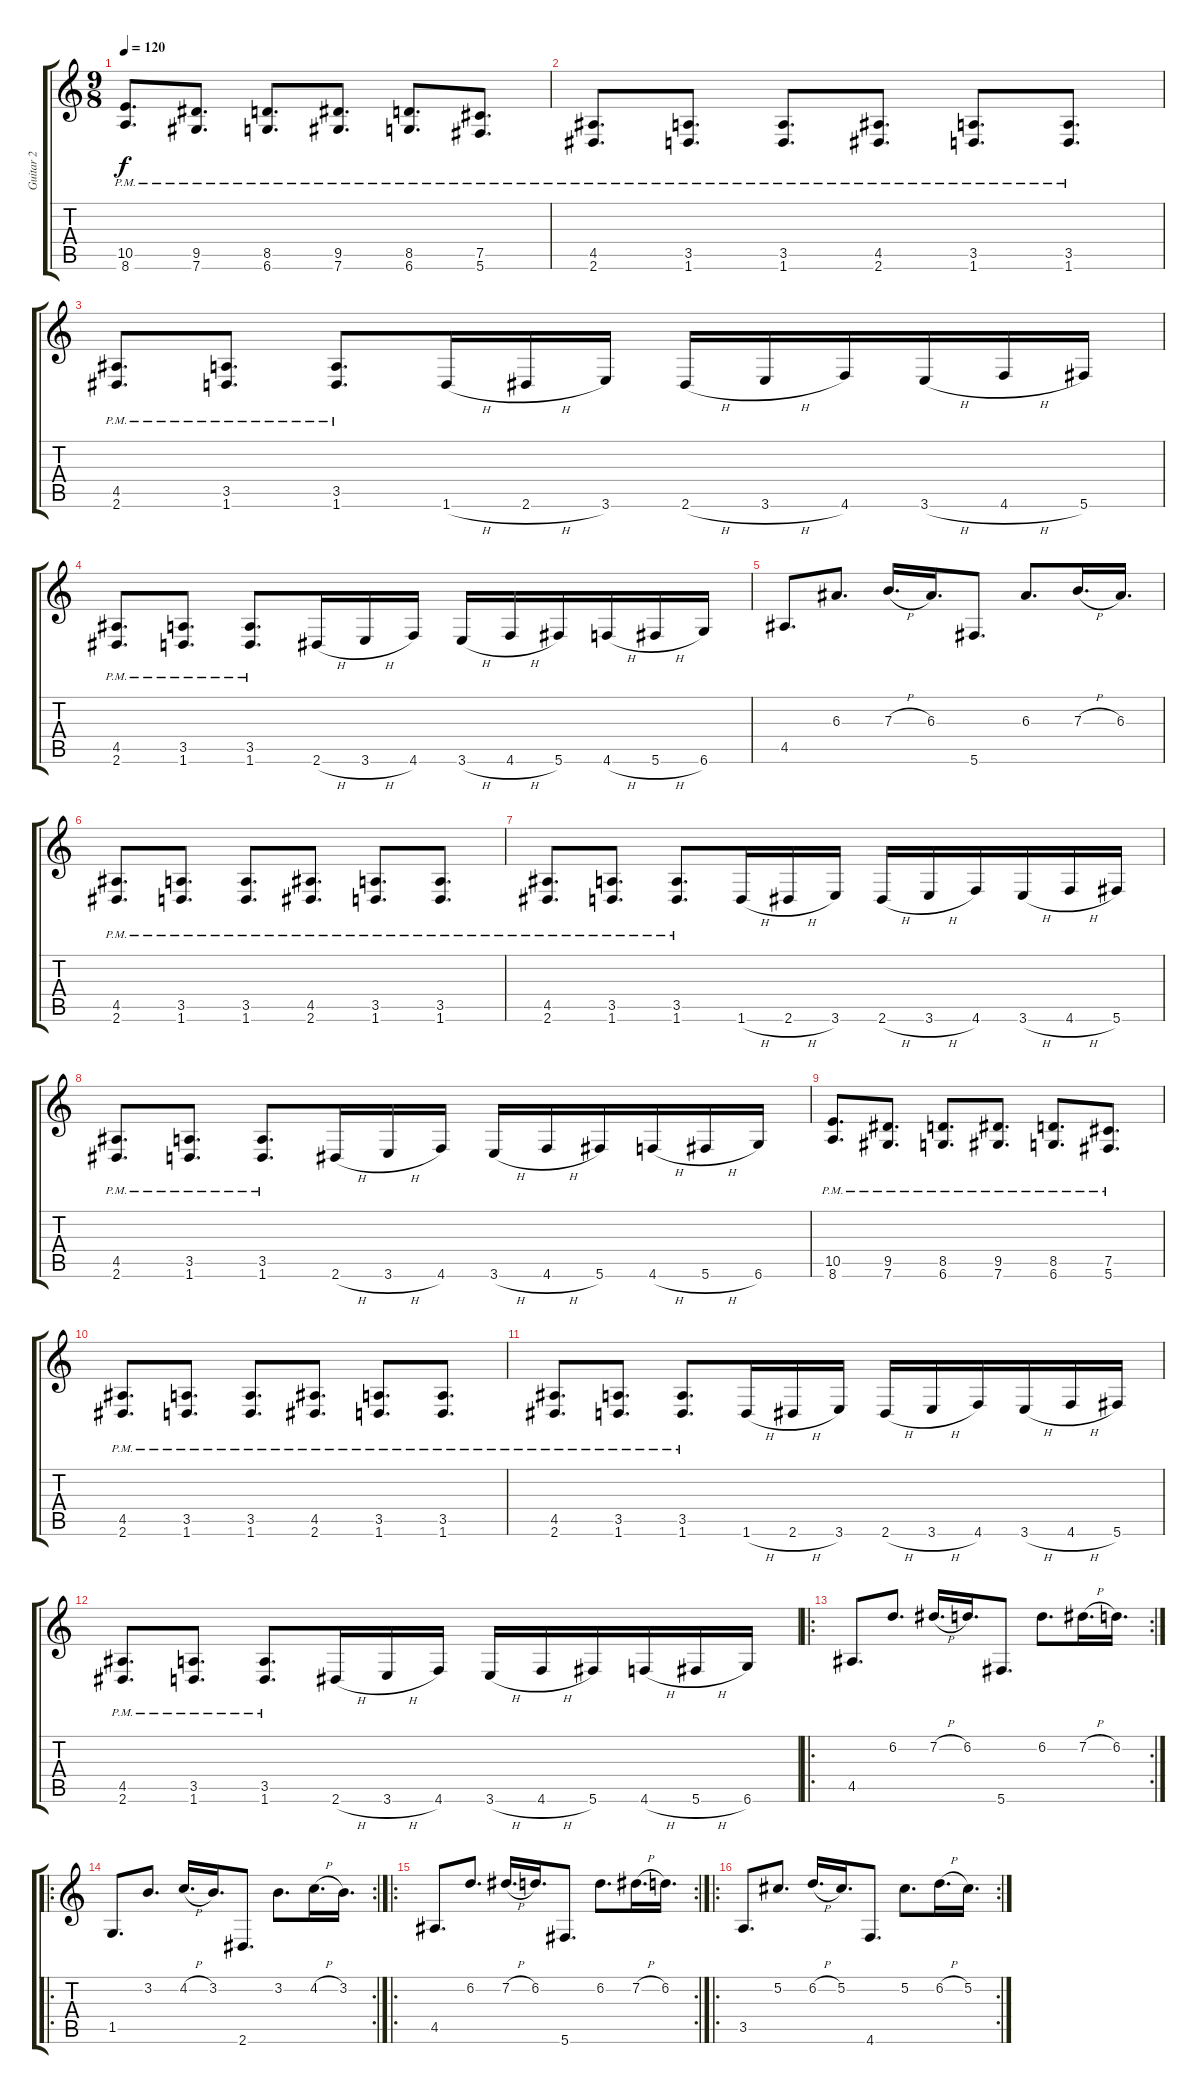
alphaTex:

\track ("Guitar 2" "Guitar 2") {instrument distortionguitar}
\staff {score tabs}
\tuning (Db4 Ab3 E3 B2 Gb2 Db2) {hide}
\ts (9 8)
\tempo 120
\clef g2
\ks c
(10.5{pm} 8.6{pm}).8{d dy f} (9.5{pm} 7.6{pm}).8{d} (8.5{pm} 6.6{pm}).8{d} (9.5{pm} 7.6{pm}).8{d} (8.5{pm} 6.6{pm}).8{d} (7.5{pm} 5.6{pm}).8{d} |
(4.5{pm} 2.6{pm}).8{d} (3.5{pm} 1.6{pm}).8{d} (3.5{pm} 1.6{pm}).8{d} (4.5{pm} 2.6{pm}).8{d} (3.5{pm} 1.6{pm}).8{d} (3.5{pm} 1.6{pm}).8{d} |
(4.5{pm} 2.6{pm}).8{d} (3.5{pm} 1.6{pm}).8{d} (3.5{pm} 1.6{pm}).8{d} 1.6{h}.16 2.6{h}.16 3.6.16 2.6{h}.16 3.6{h}.16 4.6.16 3.6{h}.16 4.6{h}.16 5.6.16 |
(4.5{pm} 2.6{pm}).8{d} (3.5{pm} 1.6{pm}).8{d} (3.5{pm} 1.6{pm}).8{d} 2.6{h}.16 3.6{h}.16 4.6.16 3.6{h}.16 4.6{h}.16 5.6.16 4.6{h}.16 5.6{h}.16 6.6.16 |
4.5.8{d} 6.3.8{d} 7.3{h}.16{d} 6.3.16{d} 5.6.8{d} 6.3.8{d} 7.3{h}.16{d} 6.3.16{d} |
(4.5{pm} 2.6{pm}).8{d} (3.5{pm} 1.6{pm}).8{d} (3.5{pm} 1.6{pm}).8{d} (4.5{pm} 2.6{pm}).8{d} (3.5{pm} 1.6{pm}).8{d} (3.5{pm} 1.6{pm}).8{d} |
(4.5{pm} 2.6{pm}).8{d} (3.5{pm} 1.6{pm}).8{d} (3.5{pm} 1.6{pm}).8{d} 1.6{h}.16 2.6{h}.16 3.6.16 2.6{h}.16 3.6{h}.16 4.6.16 3.6{h}.16 4.6{h}.16 5.6.16 |
(4.5{pm} 2.6{pm}).8{d} (3.5{pm} 1.6{pm}).8{d} (3.5{pm} 1.6{pm}).8{d} 2.6{h}.16 3.6{h}.16 4.6.16 3.6{h}.16 4.6{h}.16 5.6.16 4.6{h}.16 5.6{h}.16 6.6.16 |
(10.5{pm} 8.6{pm}).8{d} (9.5{pm} 7.6{pm}).8{d} (8.5{pm} 6.6{pm}).8{d} (9.5{pm} 7.6{pm}).8{d} (8.5{pm} 6.6{pm}).8{d} (7.5{pm} 5.6{pm}).8{d} |
(4.5{pm} 2.6{pm}).8{d} (3.5{pm} 1.6{pm}).8{d} (3.5{pm} 1.6{pm}).8{d} (4.5{pm} 2.6{pm}).8{d} (3.5{pm} 1.6{pm}).8{d} (3.5{pm} 1.6{pm}).8{d} |
(4.5{pm} 2.6{pm}).8{d} (3.5{pm} 1.6{pm}).8{d} (3.5{pm} 1.6{pm}).8{d} 1.6{h}.16 2.6{h}.16 3.6.16 2.6{h}.16 3.6{h}.16 4.6.16 3.6{h}.16 4.6{h}.16 5.6.16 |
(4.5{pm} 2.6{pm}).8{d} (3.5{pm} 1.6{pm}).8{d} (3.5{pm} 1.6{pm}).8{d} 2.6{h}.16 3.6{h}.16 4.6.16 3.6{h}.16 4.6{h}.16 5.6.16 4.6{h}.16 5.6{h}.16 6.6.16 |
\ro
\rc 2
4.5.8{d} 6.2.8{d} 7.2{h}.16{d} 6.2.16{d} 5.6.8{d} 6.2.8{d} 7.2{h}.16{d} 6.2.16{d} |
\ro
\rc 2
1.5.8{d} 3.2.8{d} 4.2{h}.16{d} 3.2.16{d} 2.6.8{d} 3.2.8{d} 4.2{h}.16{d} 3.2.16{d} |
\ro
\rc 2
4.5.8{d} 6.2.8{d} 7.2{h}.16{d} 6.2.16{d} 5.6.8{d} 6.2.8{d} 7.2{h}.16{d} 6.2.16{d} |
\ro
\rc 2
3.5.8{d} 5.2.8{d} 6.2{h}.16{d} 5.2.16{d} 4.6.8{d} 5.2.8{d} 6.2{h}.16{d} 5.2.16{d}
